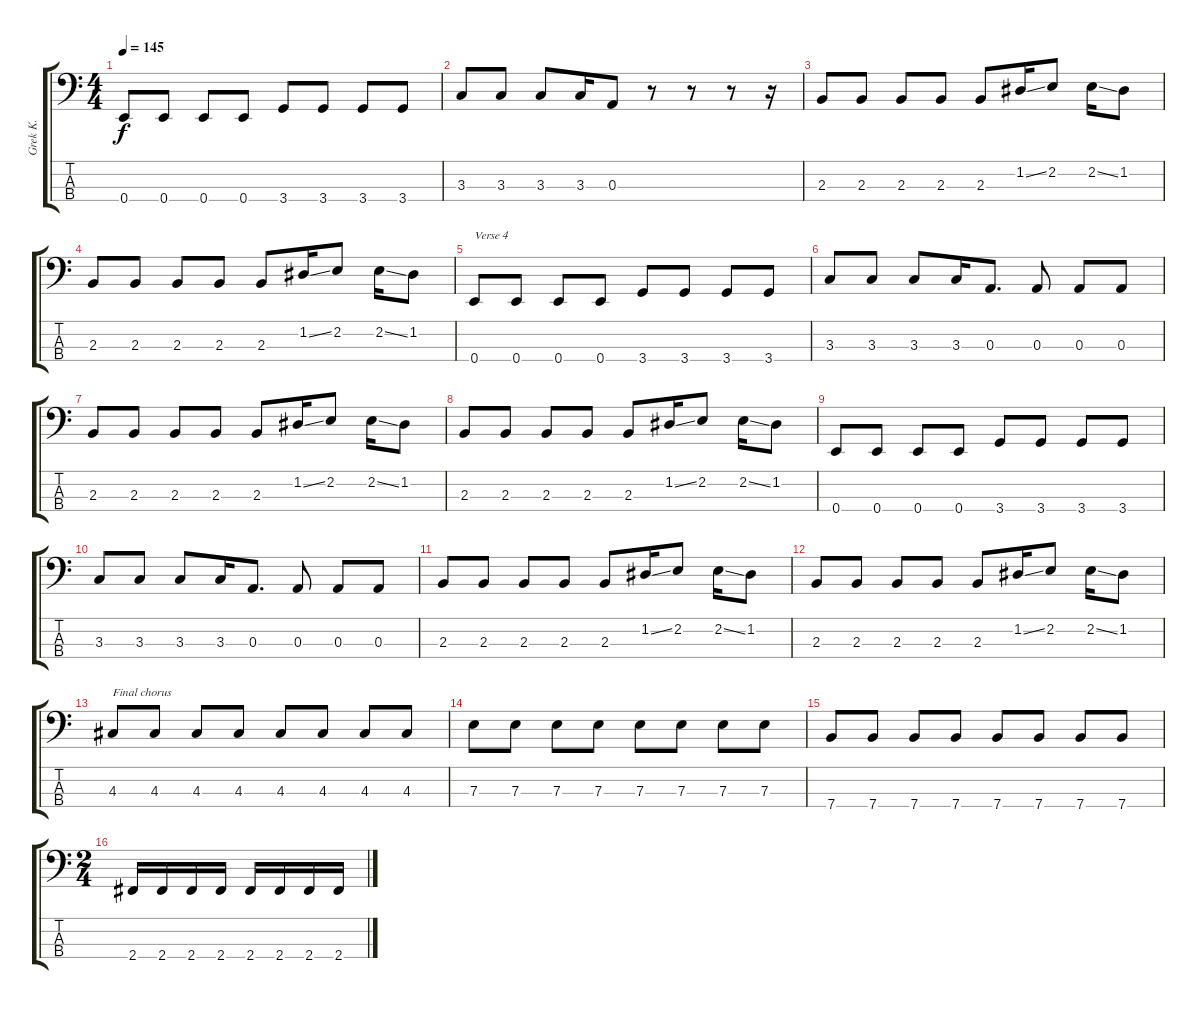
\track ("Grek K." "Grek K.") {instrument electricbassfinger}
\staff {score tabs}
\tuning (G2 D2 A1 E1) {hide}
\ts (4 4)
\tempo 145
\clef f4
\ks c
0.4.8{dy f} 0.4.8 0.4.8 0.4.8 3.4.8 3.4.8 3.4.8 3.4.8 |
3.3.8 3.3.8 3.3.8 3.3.16 0.3.8 r.8 r.8 r.8 r.16 |
2.3.8 2.3.8 2.3.8 2.3.8 2.3.8 1.2{ss}.16 2.2.8 2.2{ss}.16 1.2.8 |
2.3.8 2.3.8 2.3.8 2.3.8 2.3.8 1.2{ss}.16 2.2.8 2.2{ss}.16 1.2.8 |
0.4.8{txt "Verse 4"} 0.4.8 0.4.8 0.4.8 3.4.8 3.4.8 3.4.8 3.4.8 |
3.3.8 3.3.8 3.3.8 3.3.16 0.3.8{d} 0.3.8 0.3.8 0.3.8 |
2.3.8 2.3.8 2.3.8 2.3.8 2.3.8 1.2{ss}.16 2.2.8 2.2{ss}.16 1.2.8 |
2.3.8 2.3.8 2.3.8 2.3.8 2.3.8 1.2{ss}.16 2.2.8 2.2{ss}.16 1.2.8 |
0.4.8 0.4.8 0.4.8 0.4.8 3.4.8 3.4.8 3.4.8 3.4.8 |
3.3.8 3.3.8 3.3.8 3.3.16 0.3.8{d} 0.3.8 0.3.8 0.3.8 |
2.3.8 2.3.8 2.3.8 2.3.8 2.3.8 1.2{ss}.16 2.2.8 2.2{ss}.16 1.2.8 |
2.3.8 2.3.8 2.3.8 2.3.8 2.3.8 1.2{ss}.16 2.2.8 2.2{ss}.16 1.2.8 |
4.3.8{txt "Final chorus"} 4.3.8 4.3.8 4.3.8 4.3.8 4.3.8 4.3.8 4.3.8 |
7.3.8 7.3.8 7.3.8 7.3.8 7.3.8 7.3.8 7.3.8 7.3.8 |
7.4.8 7.4.8 7.4.8 7.4.8 7.4.8 7.4.8 7.4.8 7.4.8 |
\ts (2 4)
2.4.16 2.4.16 2.4.16 2.4.16 2.4.16 2.4.16 2.4.16 2.4.16
